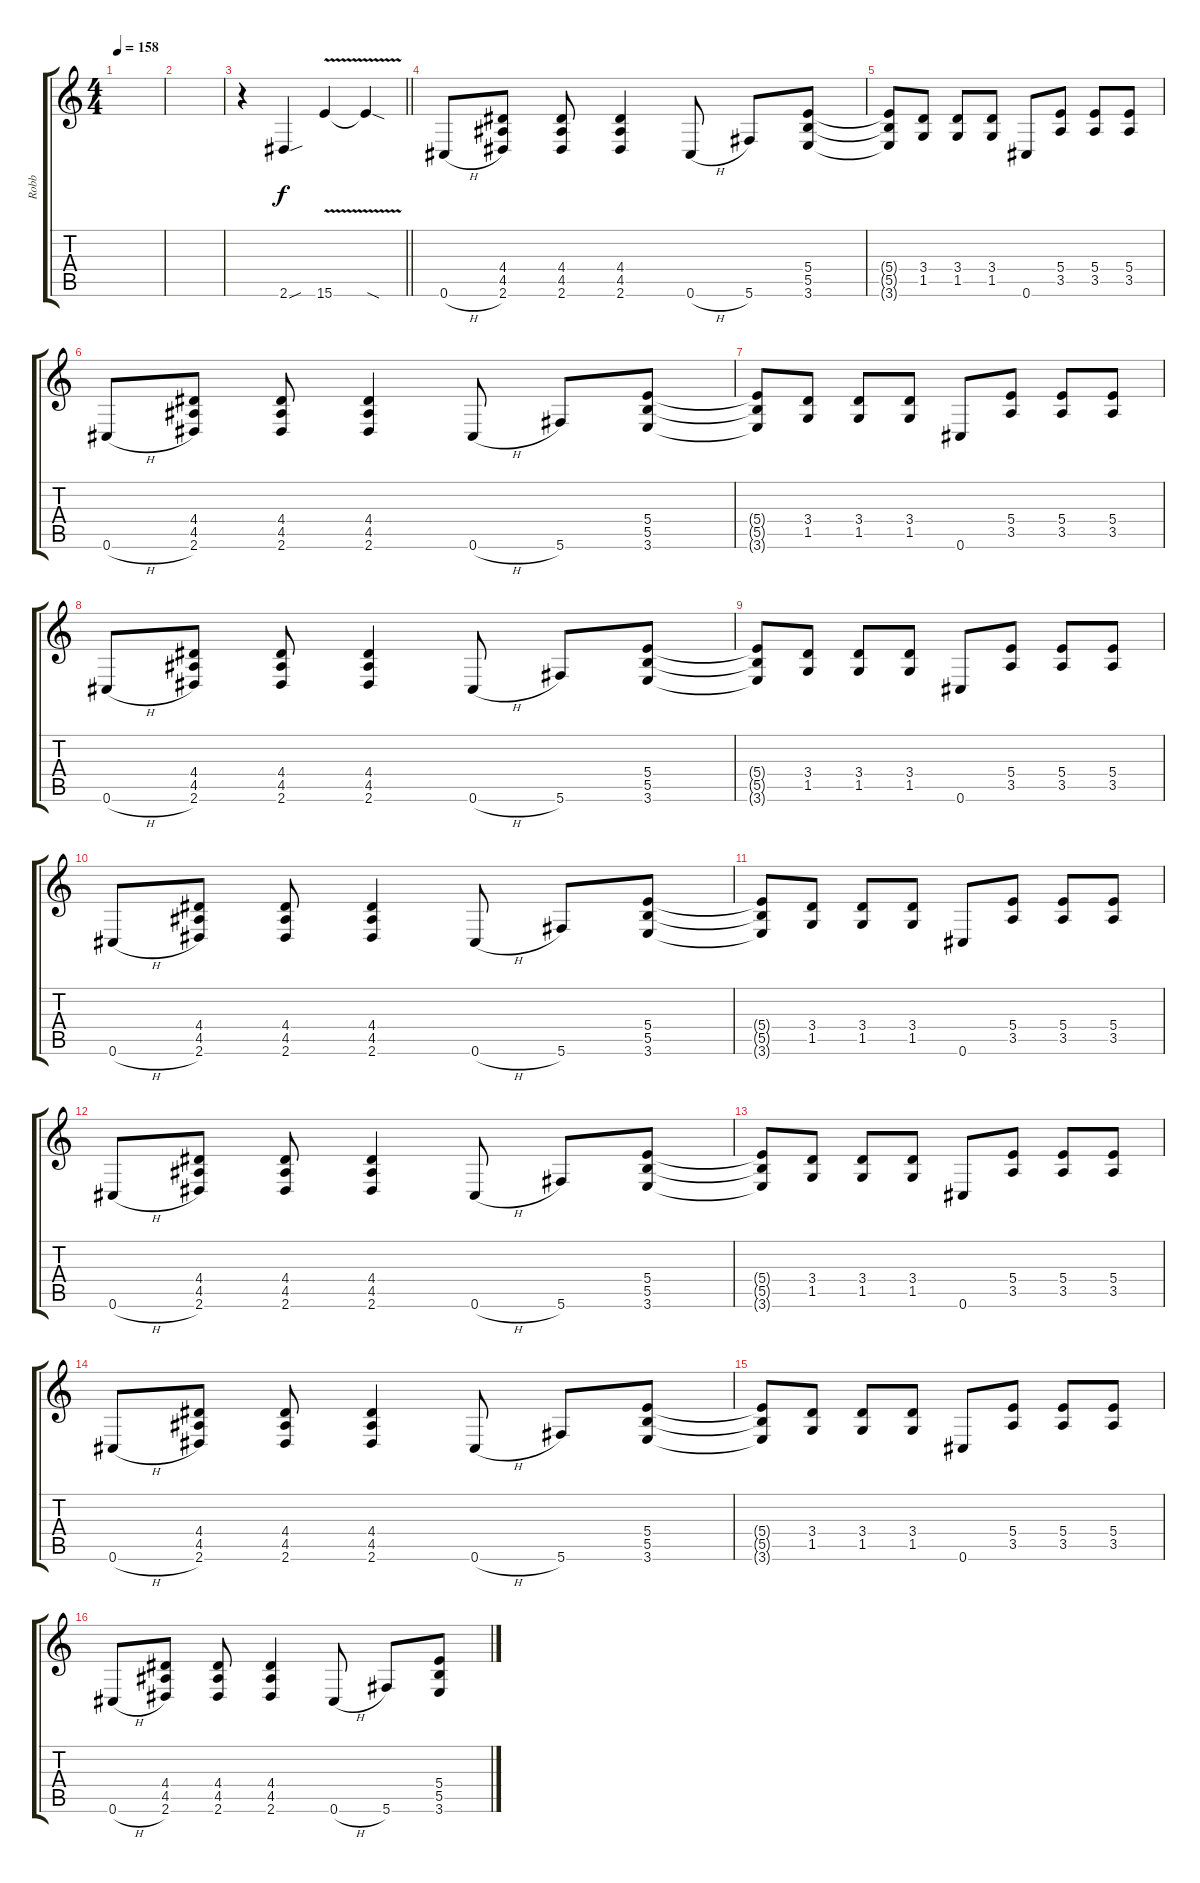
\track ("Robb" "Robb") {instrument distortionguitar}
\staff {score tabs}
\tuning (Db4 Ab3 E3 B2 Gb2 Db2) {hide}
\ts (4 4)
\tempo 158
\clef g2
\ks c
|
|
\barLineRight lightlight
r.4 2.6{sou}.4 15.6{v}.4 15.6{sod t}.4 |
0.6{h}.8 (4.4 4.5 2.6).8 (4.4 4.5 2.6).8 (4.4 4.5 2.6).4 0.6{h}.8 5.6.8 (5.4 5.5 3.6).8 |
(5.4{t} 5.5{t} 3.6{t}).8 (3.4 1.5).8 (3.4 1.5).8 (3.4 1.5).8 0.6.8 (5.4 3.5).8 (5.4 3.5).8 (5.4 3.5).8 |
0.6{h}.8 (4.4 4.5 2.6).8 (4.4 4.5 2.6).8 (4.4 4.5 2.6).4 0.6{h}.8 5.6.8 (5.4 5.5 3.6).8 |
(5.4{t} 5.5{t} 3.6{t}).8 (3.4 1.5).8 (3.4 1.5).8 (3.4 1.5).8 0.6.8 (5.4 3.5).8 (5.4 3.5).8 (5.4 3.5).8 |
0.6{h}.8 (4.4 4.5 2.6).8 (4.4 4.5 2.6).8 (4.4 4.5 2.6).4 0.6{h}.8 5.6.8 (5.4 5.5 3.6).8 |
(5.4{t} 5.5{t} 3.6{t}).8 (3.4 1.5).8 (3.4 1.5).8 (3.4 1.5).8 0.6.8 (5.4 3.5).8 (5.4 3.5).8 (5.4 3.5).8 |
0.6{h}.8 (4.4 4.5 2.6).8 (4.4 4.5 2.6).8 (4.4 4.5 2.6).4 0.6{h}.8 5.6.8 (5.4 5.5 3.6).8 |
(5.4{t} 5.5{t} 3.6{t}).8 (3.4 1.5).8 (3.4 1.5).8 (3.4 1.5).8 0.6.8 (5.4 3.5).8 (5.4 3.5).8 (5.4 3.5).8 |
0.6{h}.8 (4.4 4.5 2.6).8 (4.4 4.5 2.6).8 (4.4 4.5 2.6).4 0.6{h}.8 5.6.8 (5.4 5.5 3.6).8 |
(5.4{t} 5.5{t} 3.6{t}).8 (3.4 1.5).8 (3.4 1.5).8 (3.4 1.5).8 0.6.8 (5.4 3.5).8 (5.4 3.5).8 (5.4 3.5).8 |
0.6{h}.8 (4.4 4.5 2.6).8 (4.4 4.5 2.6).8 (4.4 4.5 2.6).4 0.6{h}.8 5.6.8 (5.4 5.5 3.6).8 |
(5.4{t} 5.5{t} 3.6{t}).8 (3.4 1.5).8 (3.4 1.5).8 (3.4 1.5).8 0.6.8 (5.4 3.5).8 (5.4 3.5).8 (5.4 3.5).8 |
0.6{h}.8 (4.4 4.5 2.6).8 (4.4 4.5 2.6).8 (4.4 4.5 2.6).4 0.6{h}.8 5.6.8 (5.4 5.5 3.6).8
